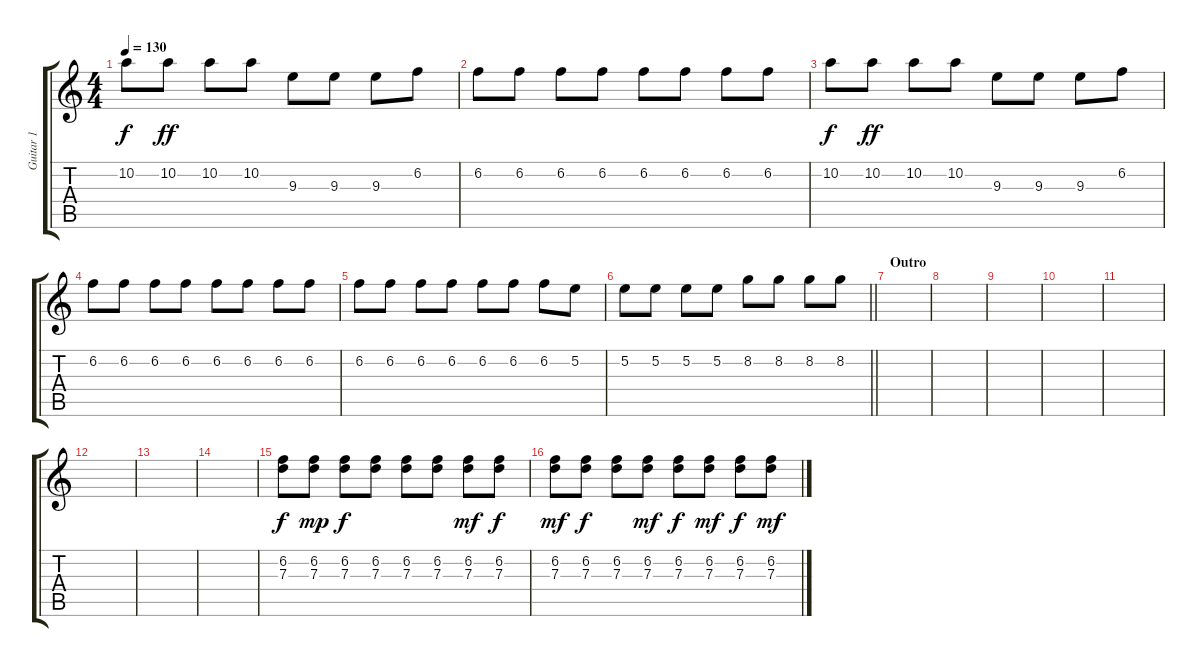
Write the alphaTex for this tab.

\track ("Guitar 1" "Guitar 1") {instrument distortionguitar}
\staff {score tabs}
\tuning (E4 B3 G3 D3 A2 D2) {hide}
\ts (4 4)
\tempo 130
\clef g2
\ks c
10.2.8{dy f} 10.2.8{dy ff} 10.2.8 10.2.8 9.3.8 9.3.8 9.3.8 6.2.8 |
6.2.8 6.2.8 6.2.8 6.2.8 6.2.8 6.2.8 6.2.8 6.2.8 |
10.2.8{dy f} 10.2.8{dy ff} 10.2.8 10.2.8 9.3.8 9.3.8 9.3.8 6.2.8 |
6.2.8 6.2.8 6.2.8 6.2.8 6.2.8 6.2.8 6.2.8 6.2.8 |
6.2.8 6.2.8 6.2.8 6.2.8 6.2.8 6.2.8 6.2.8 5.2.8 |
\barLineRight lightlight
5.2.8 5.2.8 5.2.8 5.2.8 8.2.8 8.2.8 8.2.8 8.2.8 |
\section ("" "Outro")
|
|
|
|
|
|
|
|
(6.2 7.3).8{dy f} (6.2 7.3).8{dy mp} (6.2 7.3).8{dy f} (6.2 7.3).8 (6.2 7.3).8 (6.2 7.3).8 (6.2 7.3).8{dy mf} (6.2 7.3).8{dy f} |
(6.2 7.3).8{dy mf} (6.2 7.3).8{dy f} (6.2 7.3).8 (6.2 7.3).8{dy mf} (6.2 7.3).8{dy f} (6.2 7.3).8{dy mf} (6.2 7.3).8{dy f} (6.2 7.3).8{dy mf}
